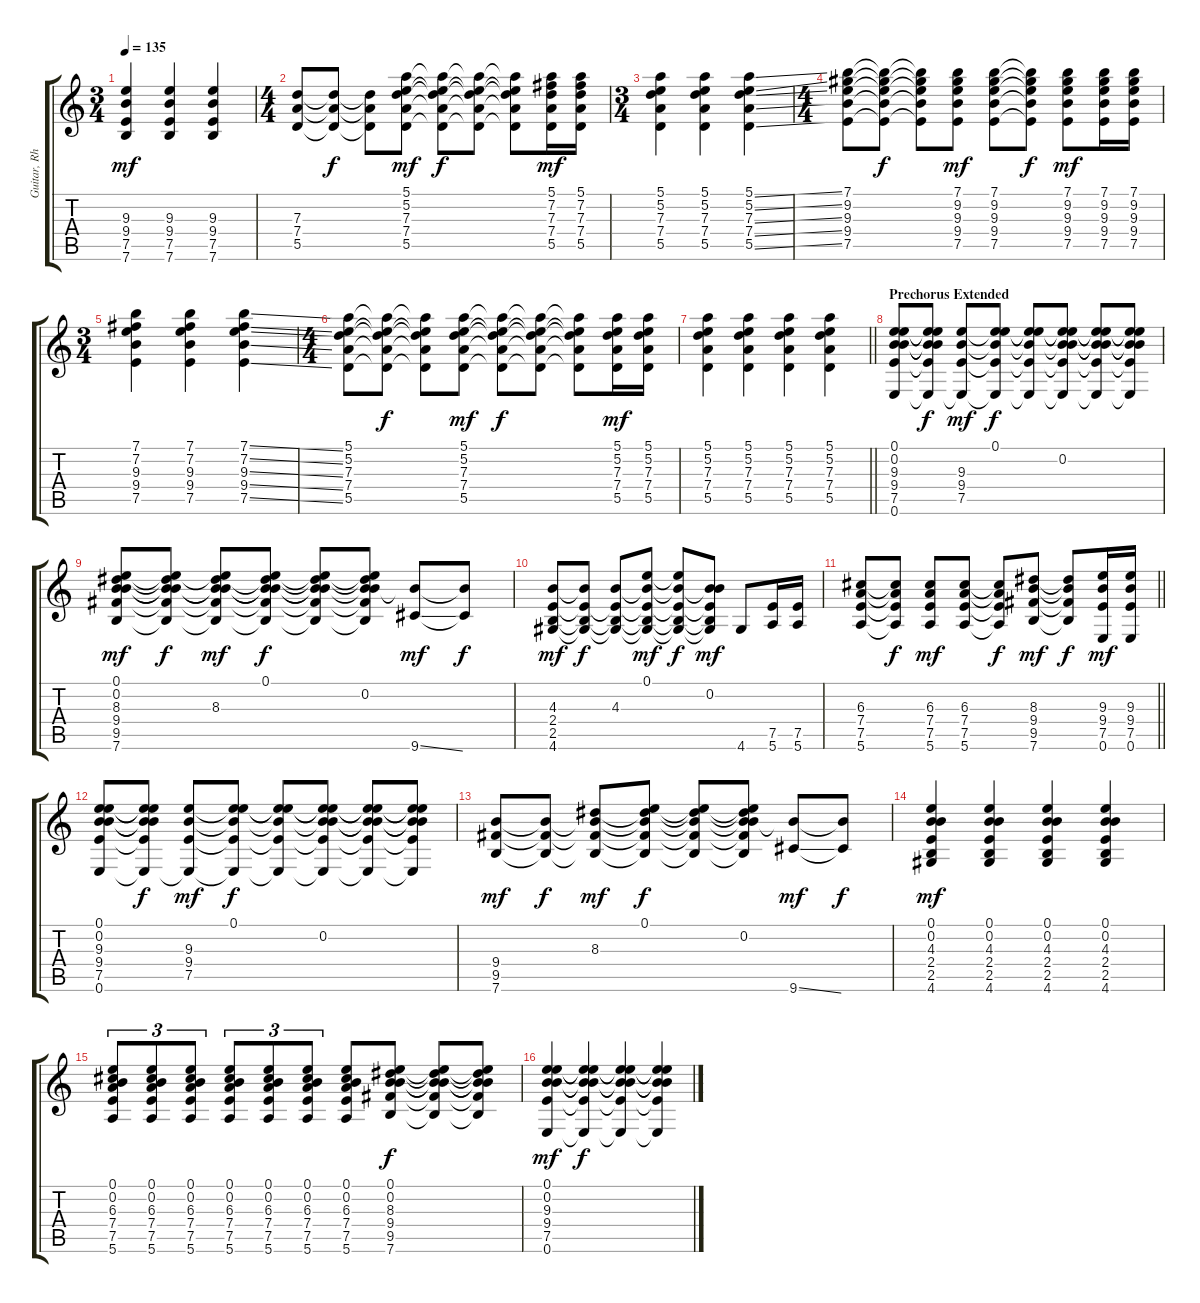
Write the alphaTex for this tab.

\track ("Guitar, Rhythm" "Guitar, Rh") {instrument overdrivenguitar}
\staff {score tabs}
\tuning (E4 B3 G3 D3 A2 E2) {hide}
\ts (3 4)
\tempo 135
\clef g2
\ks c
(9.3 9.4 7.5 7.6).4{dy mf} (9.3 9.4 7.5 7.6).4 (9.3 9.4 7.5 7.6).4 |
\ts (4 4)
(7.3 7.4 5.5).8 (7.3{t} 7.4{t} 5.5{t}).8{dy f} (7.3{t} 7.4{t} 5.5{t}).8 (5.1 5.2 7.3 7.4 5.5).8{dy mf} (5.1{t} 5.2{t} 7.3{t} 7.4{t} 5.5{t}).8{dy f} (5.1{t} 5.2{t} 7.3{t} 7.4{t} 5.5{t}).8 (5.1{t} 5.2{t} 7.3{t} 7.4{t} 5.5{t}).8 (5.1 7.2 7.3 7.4 5.5).16{dy mf} (5.1 7.2 7.3 7.4 5.5).16 |
\ts (3 4)
(5.1 5.2 7.3 7.4 5.5).4 (5.1 5.2 7.3 7.4 5.5).4 (5.1{ss} 5.2{ss} 7.3{ss} 7.4{ss} 5.5{ss}).4 |
\ts (4 4)
(7.1 9.2 9.3 9.4 7.5).8 (7.1{t} 9.2{t} 9.3{t} 9.4{t} 7.5{t}).8{dy f} (7.1{t} 9.2{t} 9.3{t} 9.4{t} 7.5{t}).8 (7.1 9.2 9.3 9.4 7.5).8{dy mf} (7.1 9.2 9.3 9.4 7.5).8 (7.1{t} 9.2{t} 9.3{t} 9.4{t} 7.5{t}).8{dy f} (7.1 9.2 9.3 9.4 7.5).8{dy mf} (7.1 9.2 9.3 9.4 7.5).16 (7.1 9.2 9.3 9.4 7.5).16 |
\ts (3 4)
(7.1 7.2 9.3 9.4 7.5).4 (7.1 7.2 9.3 9.4 7.5).4 (7.1{ss} 7.2{ss} 9.3{ss} 9.4{ss} 7.5{ss}).4 |
\ts (4 4)
(5.1 5.2 7.3 7.4 5.5).8 (5.1{t} 5.2{t} 7.3{t} 7.4{t} 5.5{t}).8{dy f} (5.1{t} 5.2{t} 7.3{t} 7.4{t} 5.5{t}).8 (5.1 5.2 7.3 7.4 5.5).8{dy mf} (5.1{t} 5.2{t} 7.3{t} 7.4{t} 5.5{t}).8{dy f} (5.1{t} 5.2{t} 7.3{t} 7.4{t} 5.5{t}).8 (5.1{t} 5.2{t} 7.3{t} 7.4{t} 5.5{t}).8 (5.1 5.2 7.3 7.4 5.5).16{dy mf} (5.1 5.2 7.3 7.4 5.5).16 |
\barLineRight lightlight
(5.1 5.2 7.3 7.4 5.5).4 (5.1 5.2 7.3 7.4 5.5).4 (5.1 5.2 7.3 7.4 5.5).4 (5.1 5.2 7.3 7.4 5.5).4 |
\section ("" "Prechorus Extended")
(0.1 0.2 9.3 9.4 7.5 0.6).8 (0.1{t} 0.2{t} 9.3{t} 9.4{t} 7.5{t} 0.6{t}).8{dy f} (9.3 9.4 7.5 0.6{t}).8{dy mf} (0.1 9.3{t} 9.4{t} 7.5{t} 0.6{t}).8{dy f} (0.1{t} 9.3{t} 9.4{t} 7.5{t} 0.6{t}).8 (0.1{t} 0.2 9.3{t} 9.4{t} 7.5{t} 0.6{t}).8 (0.1{t} 0.2{t} 9.3{t} 9.4{t} 7.5{t} 0.6{t}).8 (0.1{t} 0.2{t} 9.3{t} 9.4{t} 7.5{t} 0.6{t}).8 |
(0.1 0.2 8.3 9.4 9.5 7.6).8{dy mf} (0.1{t} 0.2{t} 8.3{t} 9.4{t} 9.5{t} 7.6{t}).8{dy f} (0.1{t} 0.2{t} 8.3 9.4{t} 9.5{t} 7.6{t}).8{dy mf} (0.1 0.2{t} 8.3{t} 9.4{t} 9.5{t} 7.6{t}).8{dy f} (0.1{t} 0.2{t} 8.3{t} 9.4{t} 9.5{t} 7.6{t}).8 (0.1{t} 0.2 8.3{t} 9.4{t} 9.5{t} 7.6{t}).8 (0.2{t} 9.6{ss}).8{dy mf} (0.2{t} 9.6{t}).8{dy f} |
(4.3 2.4 2.5 4.6).8{dy mf} (4.3{t} 2.4{t} 2.5{t} 4.6{t}).8{dy f} (4.3 2.4{t} 2.5{t} 4.6{t}).8 (0.1 4.3{t} 2.4{t} 2.5{t} 4.6{t}).8{dy mf} (0.1{t} 4.3{t} 2.4{t} 2.5{t} 4.6{t}).8{dy f} (0.2 4.3{t} 2.4{t} 2.5{t} 4.6{t}).8{dy mf} 4.6.8 (7.5 5.6).16 (7.5 5.6).16 |
\barLineRight lightlight
(6.3 7.4 7.5 5.6).8 (6.3{t} 7.4{t} 7.5{t} 5.6{t}).8{dy f} (6.3 7.4 7.5 5.6).8{dy mf} (6.3 7.4 7.5 5.6).8 (6.3{t} 7.4{t} 7.5{t} 5.6{t}).8{dy f} (8.3 9.4 9.5 7.6).8{dy mf} (8.3{t} 9.4{t} 9.5{t} 7.6{t}).8{dy f} (9.3 9.4 7.5 0.6).16{dy mf} (9.3 9.4 7.5 0.6).16 |
(0.1 0.2 9.3 9.4 7.5 0.6).8 (0.1{t} 0.2{t} 9.3{t} 9.4{t} 7.5{t} 0.6{t}).8{dy f} (9.3 9.4 7.5 0.6{t}).8{dy mf} (0.1 9.3{t} 9.4{t} 7.5{t} 0.6{t}).8{dy f} (0.1{t} 9.3{t} 9.4{t} 7.5{t} 0.6{t}).8 (0.1{t} 0.2 9.3{t} 9.4{t} 7.5{t} 0.6{t}).8 (0.1{t} 0.2{t} 9.3{t} 9.4{t} 7.5{t} 0.6{t}).8 (0.1{t} 0.2{t} 9.3{t} 9.4{t} 7.5{t} 0.6{t}).8 |
(9.4 9.5 7.6).8{dy mf} (9.4{t} 9.5{t} 7.6{t}).8{dy f} (8.3 9.4{t} 9.5{t} 7.6{t}).8{dy mf} (0.1 8.3{t} 9.4{t} 9.5{t} 7.6{t}).8{dy f} (0.1{t} 8.3{t} 9.4{t} 9.5{t} 7.6{t}).8 (0.1{t} 0.2 8.3{t} 9.4{t} 9.5{t} 7.6{t}).8 (0.2{t} 9.6{ss}).8{dy mf} (0.2{t} 9.6{t}).8{dy f} |
(0.1 0.2 4.3 2.4 2.5 4.6).4{dy mf} (0.1 0.2 4.3 2.4 2.5 4.6).4 (0.1 0.2 4.3 2.4 2.5 4.6).4 (0.1 0.2 4.3 2.4 2.5 4.6).4 |
(0.1 0.2 6.3 7.4 7.5 5.6).8{tu (3 2)} (0.1 0.2 6.3 7.4 7.5 5.6).8{tu (3 2)} (0.1 0.2 6.3 7.4 7.5 5.6).8{tu (3 2)} (0.1 0.2 6.3 7.4 7.5 5.6).8{tu (3 2)} (0.1 0.2 6.3 7.4 7.5 5.6).8{tu (3 2)} (0.1 0.2 6.3 7.4 7.5 5.6).8{tu (3 2)} (0.1 0.2 6.3 7.4 7.5 5.6).8 (0.1 0.2 8.3 9.4 9.5 7.6).8{dy f} (0.1{t} 0.2{t} 8.3{t} 9.4{t} 9.5{t} 7.6{t}).8 (0.1{t} 0.2{t} 8.3{t} 9.4{t} 9.5{t} 7.6{t}).8 |
(0.1 0.2 9.3 9.4 7.5 0.6).4{dy mf} (0.1{t} 0.2{t} 9.3{t} 9.4{t} 7.5{t} 0.6{t}).4{dy f} (0.1{t} 0.2{t} 9.3{t} 9.4{t} 7.5{t} 0.6{t}).4 (0.1{t} 0.2{t} 9.3{t} 9.4{t} 7.5{t} 0.6{t}).4
